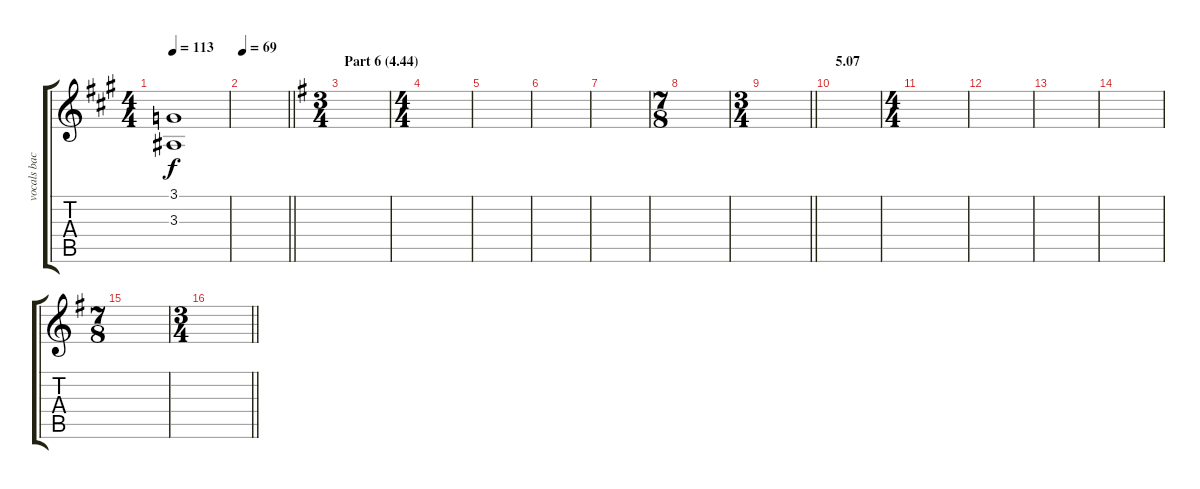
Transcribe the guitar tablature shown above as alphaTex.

\track ("vocals back" "vocals bac") {instrument englishhorn}
\staff {score tabs}
\tuning (E4 B3 G3 D3 A2 E2) {hide}
\ts (4 4)
\tempo 113
\clef g2
\ks a
(3.1{t} 3.3{t}).1{dy f} |
\tempo 69
\barLineRight lightlight
|
\ts (3 4)
\section ("" "Part 6 (4.44)")
\ks g
|
\ts (4 4)
|
|
|
|
\ts (7 8)
|
\ts (3 4)
\barLineRight lightlight
|
\section ("" "5.07")
|
\ts (4 4)
|
|
|
|
\ts (7 8)
|
\ts (3 4)
\barLineRight lightlight
